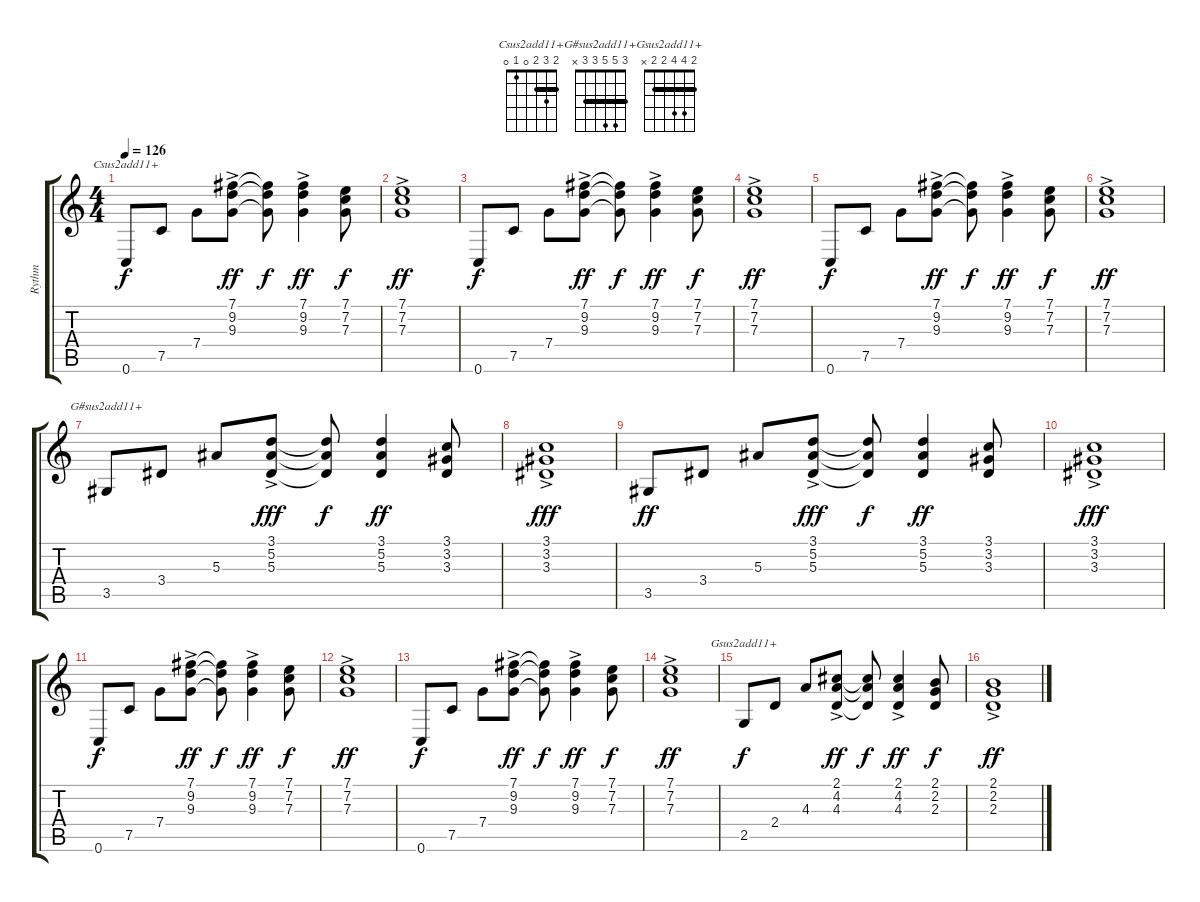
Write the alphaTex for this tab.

\track ("Rythm" "Rythm") {instrument acousticguitarsteel}
\staff {score tabs}
\tuning (C3 A3 F3 C3 F2 C2) {hide}
\chord ("Csus2add11+" 2 3 2 0 1 0) {barre 2}
\chord ("G#sus2add11+" 3 5 5 3 3 x) {barre 3}
\chord ("Gsus2add11+" 2 4 4 2 2 x) {barre 2}
\ts (4 4)
\tempo 126
\clef g2
\ks c
0.6.8{ch "Csus2add11+" dy f} 7.5.8 7.4.8 (7.1{ac} 9.2{ac} 9.3{ac}).8{dy ff} (7.1{t} 9.2{t} 9.3{t}).8{dy f} (7.1 9.2{ac} 9.3{ac}).4{dy ff} (7.1 7.2 7.3).8{dy f} |
(7.1{ac} 7.2{ac} 7.3{ac}).1{dy ff} |
0.6.8{dy f} 7.5.8 7.4.8 (7.1{ac} 9.2{ac} 9.3{ac}).8{dy ff} (7.1{t} 9.2{t} 9.3{t}).8{dy f} (7.1 9.2{ac} 9.3{ac}).4{dy ff} (7.1 7.2 7.3).8{dy f} |
(7.1{ac} 7.2{ac} 7.3{ac}).1{dy ff} |
0.6.8{dy f} 7.5.8 7.4.8 (7.1{ac} 9.2{ac} 9.3{ac}).8{dy ff} (7.1{t} 9.2{t} 9.3{t}).8{dy f} (7.1 9.2{ac} 9.3{ac}).4{dy ff} (7.1 7.2 7.3).8{dy f} |
(7.1{ac} 7.2{ac} 7.3{ac}).1{dy ff} |
3.5.8{ch "G#sus2add11+"} 3.4.8 5.3.8 (3.1{ac} 5.2{ac} 5.3{ac}).8{dy fff} (3.1{t} 5.2{t} 5.3{t}).8{dy f} (3.1 5.2 5.3).4{dy ff} (3.1 3.2 3.3).8 |
(3.1{ac} 3.2{ac} 3.3{ac}).1{dy fff} |
3.5.8{dy ff} 3.4.8 5.3.8 (3.1{ac} 5.2{ac} 5.3{ac}).8{dy fff} (3.1{t} 5.2{t} 5.3{t}).8{dy f} (3.1 5.2 5.3).4{dy ff} (3.1 3.2 3.3).8 |
(3.1{ac} 3.2{ac} 3.3{ac}).1{dy fff} |
0.6.8{dy f} 7.5.8 7.4.8 (7.1{ac} 9.2{ac} 9.3{ac}).8{dy ff} (7.1{t} 9.2{t} 9.3{t}).8{dy f} (7.1 9.2{ac} 9.3{ac}).4{dy ff} (7.1 7.2 7.3).8{dy f} |
(7.1{ac} 7.2{ac} 7.3{ac}).1{dy ff} |
0.6.8{dy f} 7.5.8 7.4.8 (7.1{ac} 9.2{ac} 9.3{ac}).8{dy ff} (7.1{t} 9.2{t} 9.3{t}).8{dy f} (7.1 9.2{ac} 9.3{ac}).4{dy ff} (7.1 7.2 7.3).8{dy f} |
(7.1{ac} 7.2{ac} 7.3{ac}).1{dy ff} |
2.5.8{ch "Gsus2add11+" dy f} 2.4.8 4.3.8 (2.1{ac} 4.2{ac} 4.3{ac}).8{dy ff} (2.1{t} 4.2{t} 4.3{t}).8{dy f} (2.1{ac} 4.2{ac} 4.3{ac}).4{dy ff} (2.1 2.2 2.3).8{dy f} |
(2.1{ac} 2.2{ac} 2.3{ac}).1{dy ff}
